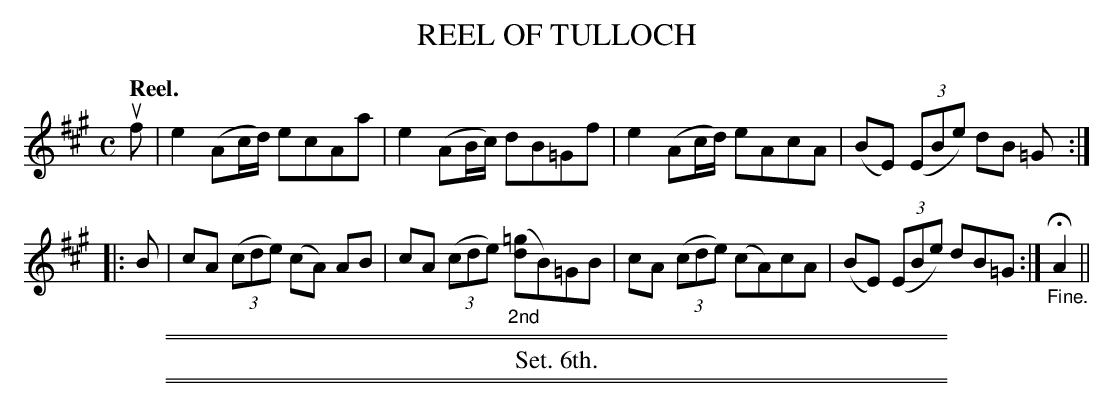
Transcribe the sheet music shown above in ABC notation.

X:1
T: REEL OF TULLOCH
Q:"Reel."
M: C
L: 1/8
K: A
uf |\
e2(Ac/d/) ecAa | e2(AB/c/) dB=Gf |\
e2(Ac/d/) eAcA | (BE) (3(EBe) dB =G ::\
B |\
cA (3(cde) (cA) AB | cA (3(cde) "_2nd"([=gd]B)=GB |\
cA (3(cde) (cA)cA | (BE) (3(EBe) dB=G :|\
"_Fine."HA2 ||
